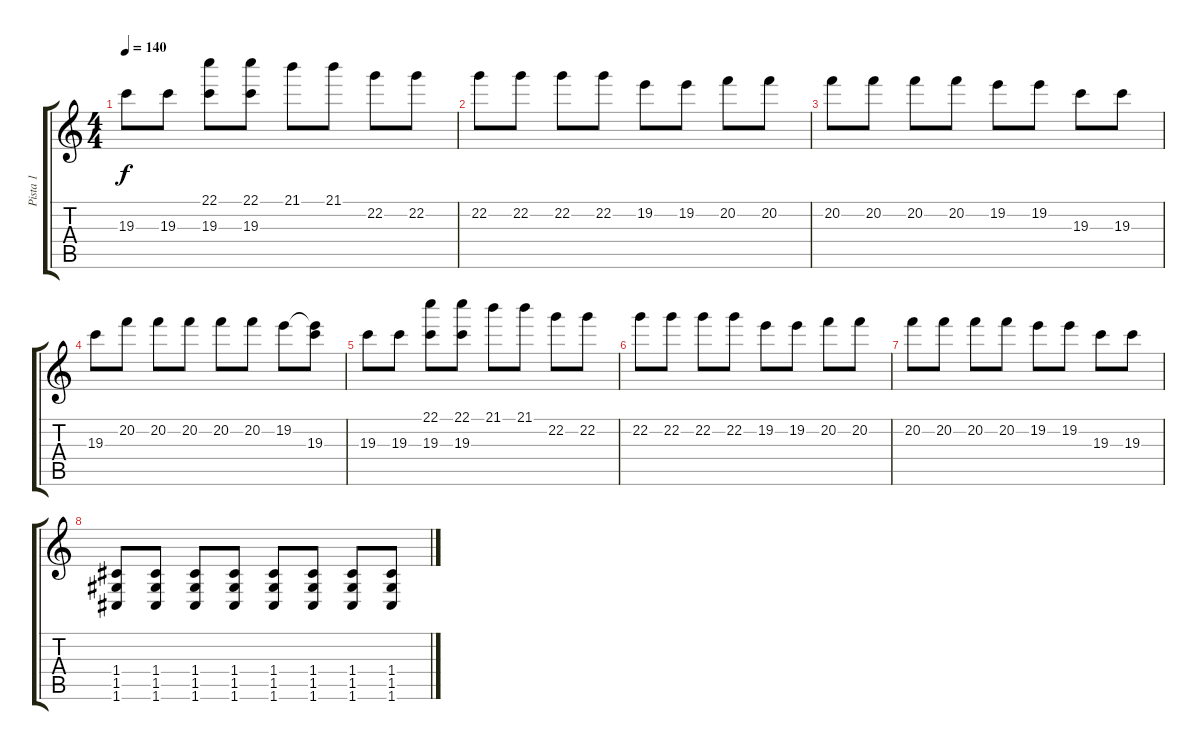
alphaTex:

\track ("Pista 1" "Pista 1") {instrument distortionguitar}
\staff {score tabs}
\tuning (D4 A3 F3 C3 G2 C2) {hide}
\ts (4 4)
\tempo 140
\clef g2
\ks c
19.3.8{dy f balance 2} 19.3.8 (22.1 19.3).8 (22.1 19.3).8 21.1.8 21.1.8 22.2.8 22.2.8 |
22.2.8 22.2.8 22.2.8 22.2.8 19.2.8 19.2.8 20.2.8 20.2.8 |
20.2.8 20.2.8 20.2.8 20.2.8 19.2.8 19.2.8 19.3.8 19.3.8 |
19.3.8 20.2.8 20.2.8 20.2.8 20.2.8 20.2.8 19.2.8 (19.2{t} 19.3).8 |
19.3.8 19.3.8 (22.1 19.3).8 (22.1 19.3).8 21.1.8 21.1.8 22.2.8 22.2.8 |
22.2.8 22.2.8 22.2.8 22.2.8 19.2.8 19.2.8 20.2.8 20.2.8 |
20.2.8 20.2.8 20.2.8 20.2.8 19.2.8 19.2.8 19.3.8 19.3.8 |
(1.4 1.5 1.6).8{balance 15} (1.4 1.5 1.6).8 (1.4 1.5 1.6).8 (1.4 1.5 1.6).8 (1.4 1.5 1.6).8 (1.4 1.5 1.6).8 (1.4 1.5 1.6).8 (1.4 1.5 1.6).8
